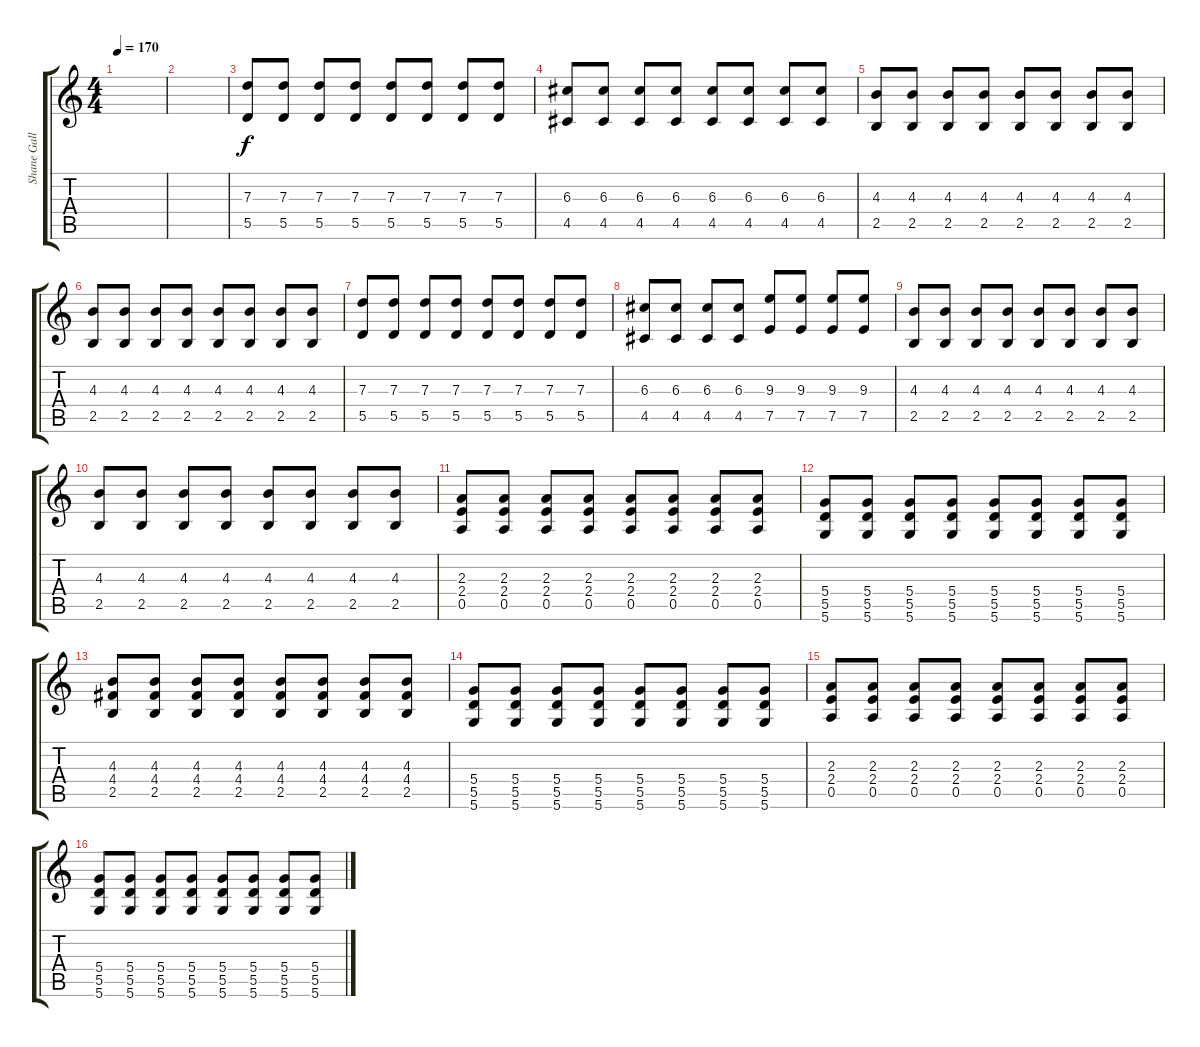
\track ("Shane Gallagher" "Shane Gall") {instrument distortionguitar}
\staff {score tabs}
\tuning (E4 B3 G3 D3 A2 D2) {hide}
\ts (4 4)
\tempo 170
\clef g2
\ks c
|
|
(7.3 5.5).8 (7.3 5.5).8 (7.3 5.5).8 (7.3 5.5).8 (7.3 5.5).8 (7.3 5.5).8 (7.3 5.5).8 (7.3 5.5).8 |
(6.3 4.5).8 (6.3 4.5).8 (6.3 4.5).8 (6.3 4.5).8 (6.3 4.5).8 (6.3 4.5).8 (6.3 4.5).8 (6.3 4.5).8 |
(4.3 2.5).8 (4.3 2.5).8 (4.3 2.5).8 (4.3 2.5).8 (4.3 2.5).8 (4.3 2.5).8 (4.3 2.5).8 (4.3 2.5).8 |
(4.3 2.5).8 (4.3 2.5).8 (4.3 2.5).8 (4.3 2.5).8 (4.3 2.5).8 (4.3 2.5).8 (4.3 2.5).8 (4.3 2.5).8 |
(7.3 5.5).8 (7.3 5.5).8 (7.3 5.5).8 (7.3 5.5).8 (7.3 5.5).8 (7.3 5.5).8 (7.3 5.5).8 (7.3 5.5).8 |
(6.3 4.5).8 (6.3 4.5).8 (6.3 4.5).8 (6.3 4.5).8 (9.3 7.5).8 (9.3 7.5).8 (9.3 7.5).8 (9.3 7.5).8 |
(4.3 2.5).8 (4.3 2.5).8 (4.3 2.5).8 (4.3 2.5).8 (4.3 2.5).8 (4.3 2.5).8 (4.3 2.5).8 (4.3 2.5).8 |
(4.3 2.5).8 (4.3 2.5).8 (4.3 2.5).8 (4.3 2.5).8 (4.3 2.5).8 (4.3 2.5).8 (4.3 2.5).8 (4.3 2.5).8 |
(2.3 2.4 0.5).8{volume 13} (2.3 2.4 0.5).8 (2.3 2.4 0.5).8 (2.3 2.4 0.5).8 (2.3 2.4 0.5).8 (2.3 2.4 0.5).8 (2.3 2.4 0.5).8 (2.3 2.4 0.5).8 |
(5.4 5.5 5.6).8 (5.4 5.5 5.6).8 (5.4 5.5 5.6).8 (5.4 5.5 5.6).8 (5.4 5.5 5.6).8 (5.4 5.5 5.6).8 (5.4 5.5 5.6).8 (5.4 5.5 5.6).8 |
(4.3 4.4 2.5).8 (4.3 4.4 2.5).8 (4.3 4.4 2.5).8 (4.3 4.4 2.5).8 (4.3 4.4 2.5).8 (4.3 4.4 2.5).8 (4.3 4.4 2.5).8 (4.3 4.4 2.5).8 |
(5.4 5.5 5.6).8 (5.4 5.5 5.6).8 (5.4 5.5 5.6).8 (5.4 5.5 5.6).8 (5.4 5.5 5.6).8 (5.4 5.5 5.6).8 (5.4 5.5 5.6).8 (5.4 5.5 5.6).8 |
(2.3 2.4 0.5).8 (2.3 2.4 0.5).8 (2.3 2.4 0.5).8 (2.3 2.4 0.5).8 (2.3 2.4 0.5).8 (2.3 2.4 0.5).8 (2.3 2.4 0.5).8 (2.3 2.4 0.5).8 |
(5.4 5.5 5.6).8 (5.4 5.5 5.6).8 (5.4 5.5 5.6).8 (5.4 5.5 5.6).8 (5.4 5.5 5.6).8 (5.4 5.5 5.6).8 (5.4 5.5 5.6).8 (5.4 5.5 5.6).8
